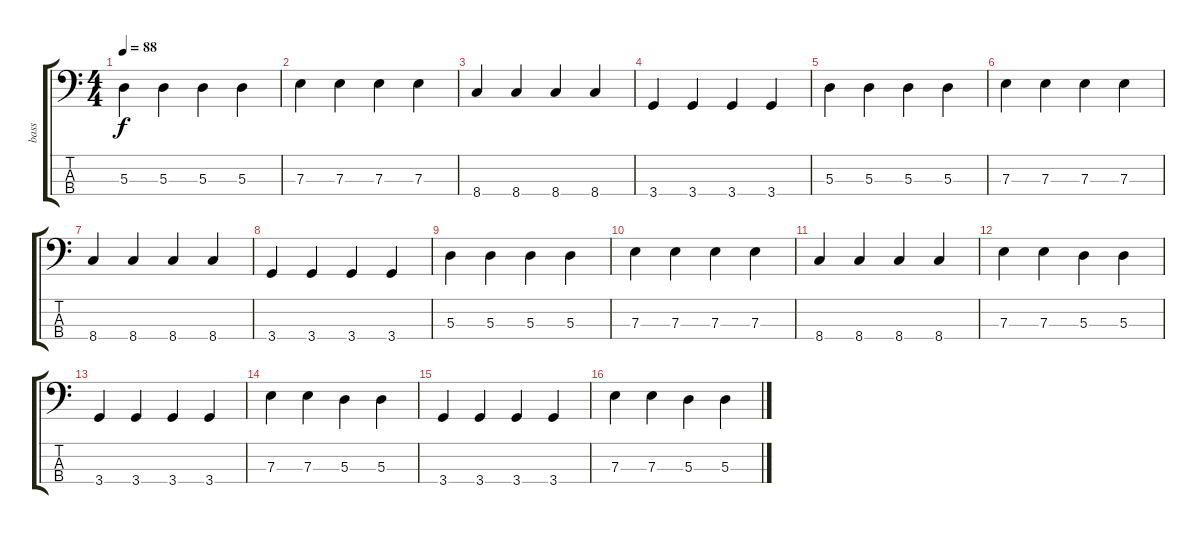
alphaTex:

\track ("bass" "bass") {instrument electricbassfinger}
\staff {score tabs}
\tuning (G2 D2 A1 E1) {hide}
\ts (4 4)
\tempo 88
\clef f4
\ks c
5.3.4{dy f} 5.3.4 5.3.4 5.3.4 |
7.3.4 7.3.4 7.3.4 7.3.4 |
8.4.4 8.4.4 8.4.4 8.4.4 |
3.4.4 3.4.4 3.4.4 3.4.4 |
5.3.4 5.3.4 5.3.4 5.3.4 |
7.3.4 7.3.4 7.3.4 7.3.4 |
8.4.4 8.4.4 8.4.4 8.4.4 |
3.4.4 3.4.4 3.4.4 3.4.4 |
5.3.4 5.3.4 5.3.4 5.3.4 |
7.3.4 7.3.4 7.3.4 7.3.4 |
8.4.4 8.4.4 8.4.4 8.4.4 |
7.3.4 7.3.4 5.3.4 5.3.4 |
3.4.4 3.4.4 3.4.4 3.4.4 |
7.3.4 7.3.4 5.3.4 5.3.4 |
3.4.4 3.4.4 3.4.4 3.4.4 |
7.3.4 7.3.4 5.3.4 5.3.4
